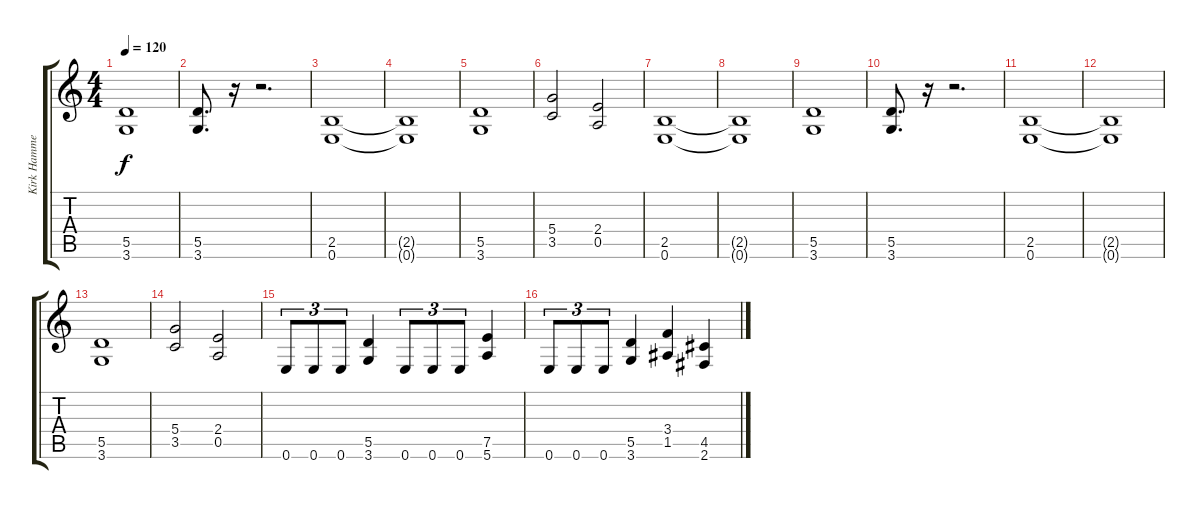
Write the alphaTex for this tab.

\track ("Kirk Hammett" "Kirk Hamme") {instrument distortionguitar}
\staff {score tabs}
\tuning (E4 B3 G3 D3 A2 E2) {hide}
\ts (4 4)
\tempo 120
\clef g2
\ks c
(5.5 3.6).1{dy f} |
(5.5 3.6).8{d} r.16 r.2{d} |
(2.5 0.6).1 |
(2.5{t} 0.6{t}).1 |
(5.5 3.6).1 |
(5.4 3.5).2 (2.4 0.5).2 |
(2.5 0.6).1 |
(2.5{t} 0.6{t}).1 |
(5.5 3.6).1 |
(5.5 3.6).8{d} r.16 r.2{d} |
(2.5 0.6).1 |
(2.5{t} 0.6{t}).1 |
(5.5 3.6).1 |
(5.4 3.5).2 (2.4 0.5).2 |
0.6.8{tu (3 2)} 0.6.8{tu (3 2)} 0.6.8{tu (3 2)} (5.5 3.6).4 0.6.8{tu (3 2)} 0.6.8{tu (3 2)} 0.6.8{tu (3 2)} (7.5 5.6).4 |
0.6.8{tu (3 2)} 0.6.8{tu (3 2)} 0.6.8{tu (3 2)} (5.5 3.6).4 (3.4 1.5).4 (4.5 2.6).4
